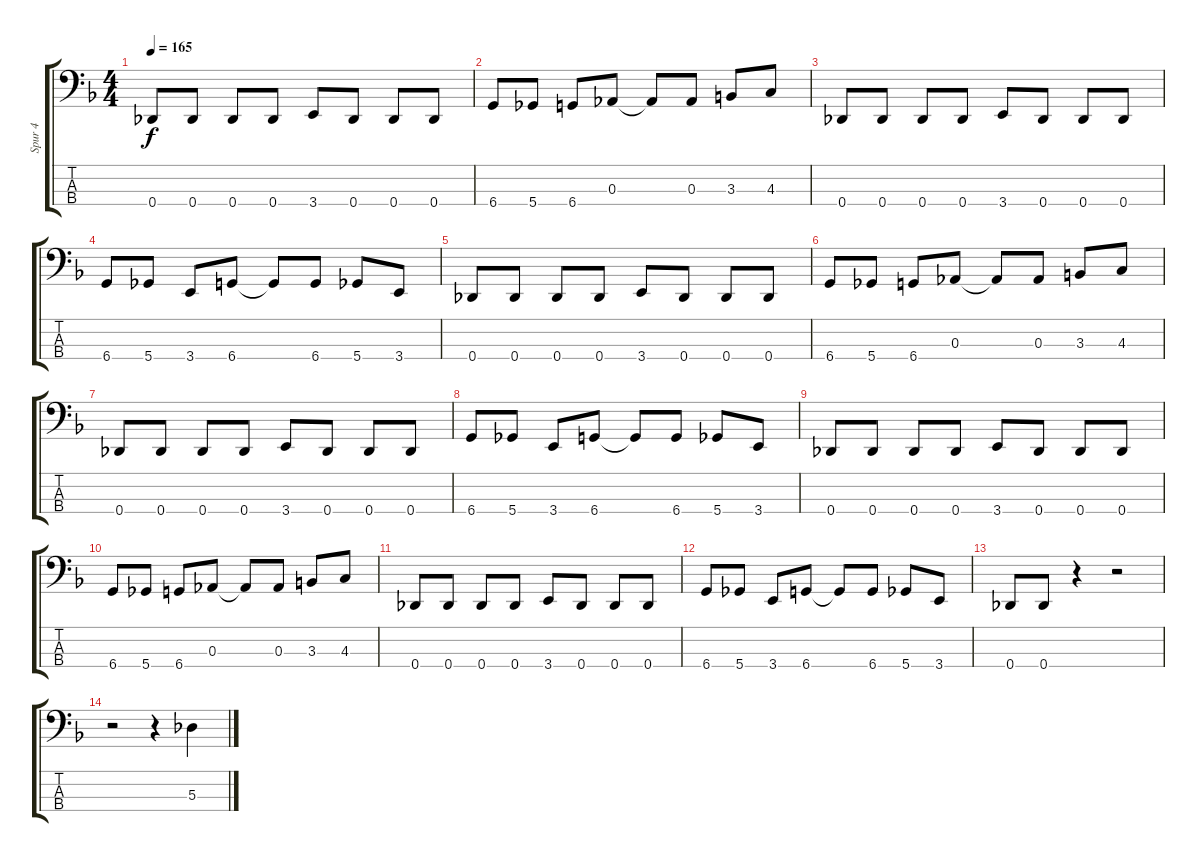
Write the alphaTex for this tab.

\track ("Spur 4" "Spur 4") {instrument electricbasspick}
\staff {score tabs}
\tuning (Gb2 Db2 Ab1 Db1) {hide}
\ts (4 4)
\tempo 165
\clef f4
\ks f
0.4.8{dy f} 0.4.8 0.4.8 0.4.8 3.4.8 0.4.8 0.4.8 0.4.8 |
6.4.8 5.4.8 6.4.8 0.3.8 0.3{t}.8 0.3.8 3.3.8 4.3.8 |
0.4.8 0.4.8 0.4.8 0.4.8 3.4.8 0.4.8 0.4.8 0.4.8 |
6.4.8 5.4.8 3.4.8 6.4.8 6.4{t}.8 6.4.8 5.4.8 3.4.8 |
0.4.8 0.4.8 0.4.8 0.4.8 3.4.8 0.4.8 0.4.8 0.4.8 |
6.4.8 5.4.8 6.4.8 0.3.8 0.3{t}.8 0.3.8 3.3.8 4.3.8 |
0.4.8 0.4.8 0.4.8 0.4.8 3.4.8 0.4.8 0.4.8 0.4.8 |
6.4.8 5.4.8 3.4.8 6.4.8 6.4{t}.8 6.4.8 5.4.8 3.4.8 |
0.4.8 0.4.8 0.4.8 0.4.8 3.4.8 0.4.8 0.4.8 0.4.8 |
6.4.8 5.4.8 6.4.8 0.3.8 0.3{t}.8 0.3.8 3.3.8 4.3.8 |
0.4.8 0.4.8 0.4.8 0.4.8 3.4.8 0.4.8 0.4.8 0.4.8 |
6.4.8 5.4.8 3.4.8 6.4.8 6.4{t}.8 6.4.8 5.4.8 3.4.8 |
0.4.8 0.4.8 r.4 r.2 |
r.2 r.4 5.3.4
